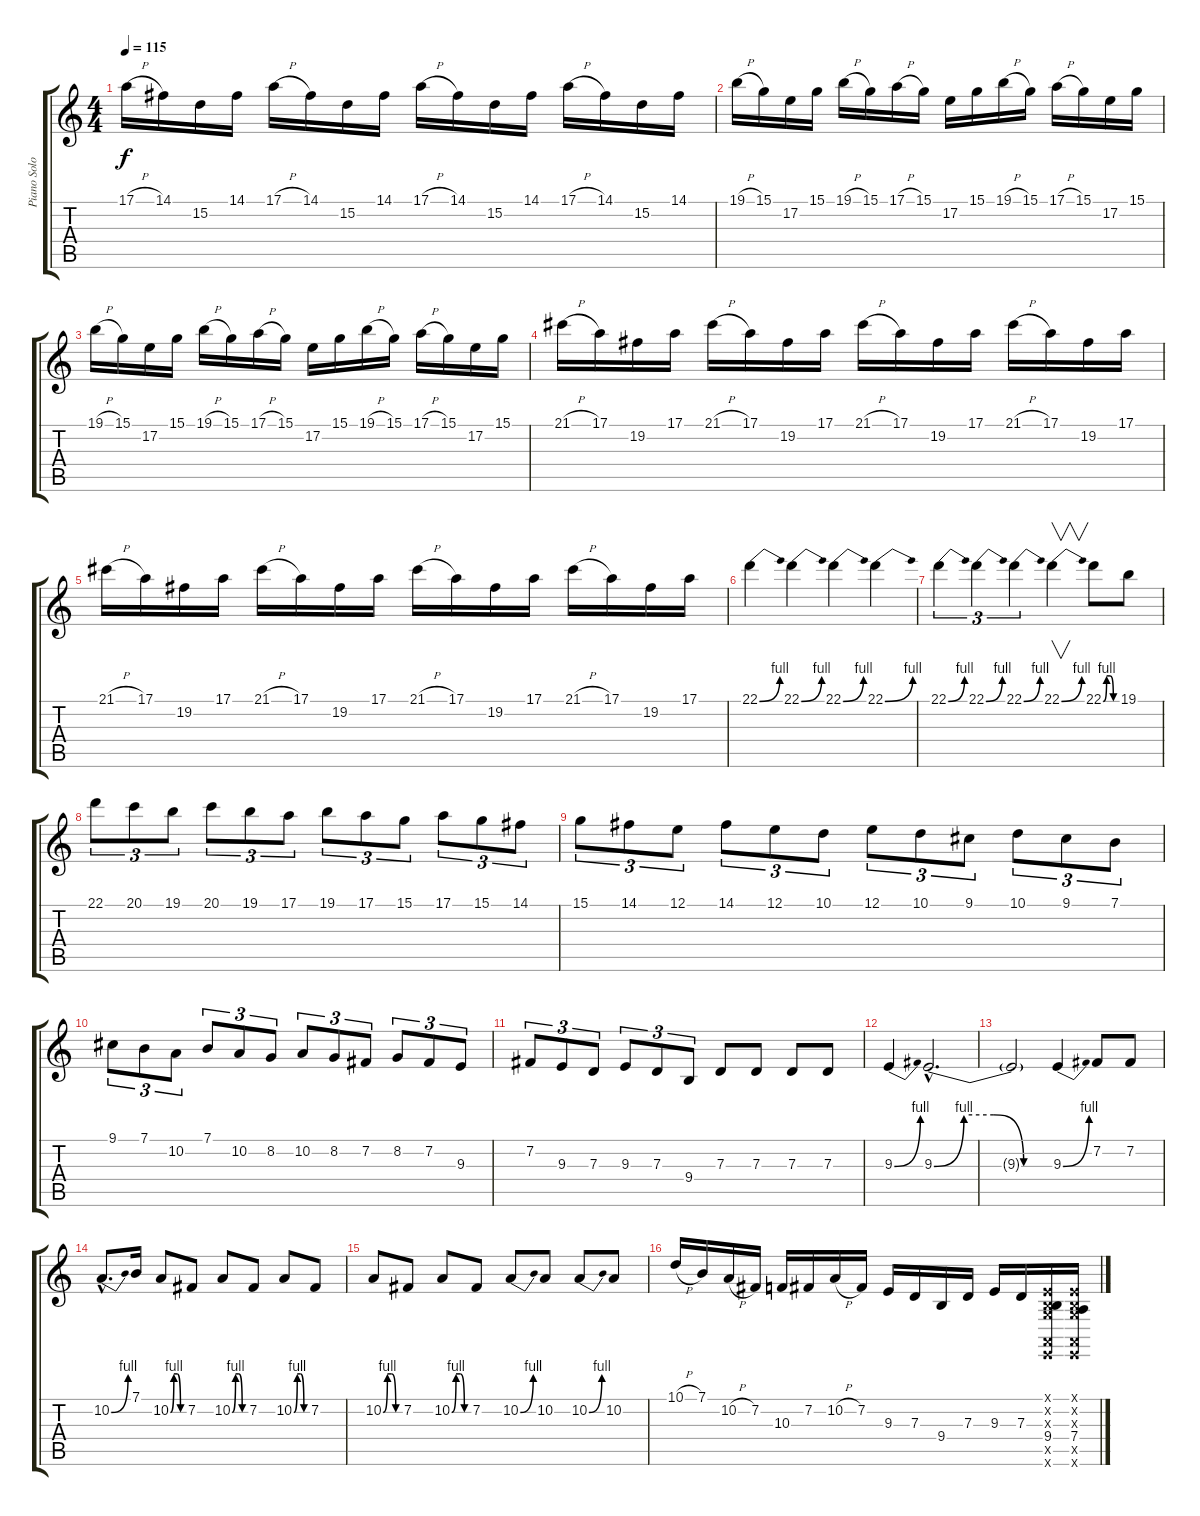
\track ("Piano Solo 2" "Piano Solo") {instrument electricgrandpiano}
\staff {score tabs}
\tuning (E4 B3 G3 D3 A2 E2) {hide}
\ts (4 4)
\tempo 115
\clef g2
\ks c
17.1{h}.16{dy f} 14.1.16 15.2.16 14.1.16 17.1{h}.16 14.1.16 15.2.16 14.1.16 17.1{h}.16 14.1.16 15.2.16 14.1.16 17.1{h}.16 14.1.16 15.2.16 14.1.16 |
19.1{h}.16 15.1.16 17.2.16 15.1.16 19.1{h}.16 15.1.16 17.1{h}.16 15.1.16 17.2.16 15.1.16 19.1{h}.16 15.1.16 17.1{h}.16 15.1.16 17.2.16 15.1.16 |
19.1{h}.16 15.1.16 17.2.16 15.1.16 19.1{h}.16 15.1.16 17.1{h}.16 15.1.16 17.2.16 15.1.16 19.1{h}.16 15.1.16 17.1{h}.16 15.1.16 17.2.16 15.1.16 |
21.1{h}.16 17.1.16 19.2.16 17.1.16 21.1{h}.16 17.1.16 19.2.16 17.1.16 21.1{h}.16 17.1.16 19.2.16 17.1.16 21.1{h}.16 17.1.16 19.2.16 17.1.16 |
21.1{h}.16 17.1.16 19.2.16 17.1.16 21.1{h}.16 17.1.16 19.2.16 17.1.16 21.1{h}.16 17.1.16 19.2.16 17.1.16 21.1{h}.16 17.1.16 19.2.16 17.1.16 |
22.1{be (bend 0 0 60 4)}.4 22.1{be (bend 0 0 60 4)}.4 22.1{be (bend 0 0 60 4)}.4 22.1{be (bend 0 0 60 4)}.4 |
22.1{be (bend 0 0 60 4)}.4{tu (3 2)} 22.1{be (bend 0 0 60 4)}.4{tu (3 2)} 22.1{be (bend 0 0 60 4)}.4{tu (3 2)} 22.1{be (bend 0 0 60 4)}.4{v} 22.1{be (custom 0 0 15 4 30 4 45 0 60 0)}.8 19.1.8 |
22.1.8{tu (3 2)} 20.1.8{tu (3 2)} 19.1.8{tu (3 2)} 20.1.8{tu (3 2)} 19.1.8{tu (3 2)} 17.1.8{tu (3 2)} 19.1.8{tu (3 2)} 17.1.8{tu (3 2)} 15.1.8{tu (3 2)} 17.1.8{tu (3 2)} 15.1.8{tu (3 2)} 14.1.8{tu (3 2)} |
15.1.8{tu (3 2)} 14.1.8{tu (3 2)} 12.1.8{tu (3 2)} 14.1.8{tu (3 2)} 12.1.8{tu (3 2)} 10.1.8{tu (3 2)} 12.1.8{tu (3 2)} 10.1.8{tu (3 2)} 9.1.8{tu (3 2)} 10.1.8{tu (3 2)} 9.1.8{tu (3 2)} 7.1.8{tu (3 2)} |
9.1.8{tu (3 2)} 7.1.8{tu (3 2)} 10.2.8{tu (3 2)} 7.1.8{tu (3 2)} 10.2.8{tu (3 2)} 8.2.8{tu (3 2)} 10.2.8{tu (3 2)} 8.2.8{tu (3 2)} 7.2.8{tu (3 2)} 8.2.8{tu (3 2)} 7.2.8{tu (3 2)} 9.3.8{tu (3 2)} |
7.2.8{tu (3 2)} 9.3.8{tu (3 2)} 7.3.8{tu (3 2)} 9.3.8{tu (3 2)} 7.3.8{tu (3 2)} 9.4.8{tu (3 2)} 7.3.8 7.3.8 7.3.8 7.3.8 |
9.3{be (bend 0 0 60 4)}.4 9.3{be (custom 0 0 15 4 30 4 45 0 60 0) hac}.2{d} |
9.3{t}.2 9.3{be (bend 0 0 60 4)}.4 7.2.8 7.2.8 |
10.2{be (bend 0 0 60 4) hac}.8{d} 7.1.16 10.2{be (custom 0 0 15 4 30 4 45 0 60 0)}.8 7.2.8 10.2{be (custom 0 0 15 4 30 4 45 0 60 0)}.8 7.2.8 10.2{be (custom 0 0 15 4 30 4 45 0 60 0)}.8 7.2.8 |
10.2{be (custom 0 0 15 4 30 4 45 0 60 0)}.8 7.2.8 10.2{be (custom 0 0 15 4 30 4 45 0 60 0)}.8 7.2.8 10.2{be (bend 0 0 60 4)}.8 10.2.8 10.2{be (bend 0 0 60 4)}.8 10.2.8 |
10.1{h}.16 7.1.16 10.2{h}.16 7.2.16 10.3.16 7.2.16 10.2{h}.16 7.2.16 9.3.16 7.3.16 9.4.16 7.3.16 9.3.16 7.3.16 (0.1{x} 0.2{x} 0.3{x} 9.4 0.5{x} 0.6{x}).16 (0.1{x} 0.2{x} 0.3{x} 7.4 0.5{x} 0.6{x}).16
